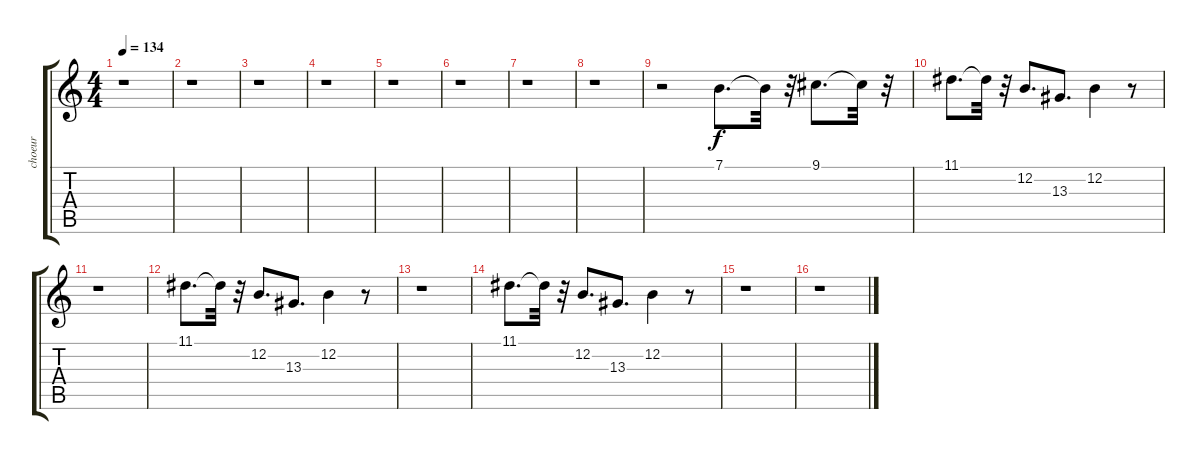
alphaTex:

\track ("choeur" "choeur") {instrument brasssection}
\staff {score tabs}
\tuning (E4 B3 G3 D3 A2 E2) {hide}
\ts (4 4)
\tempo 134
\clef g2
\ks c
r.1{dy mf} |
r.1 |
r.1 |
r.1 |
r.1 |
r.1 |
r.1 |
r.1 |
r.2 7.1.8{d dy f} 7.1{t}.32 r.32 9.1.8{d} 9.1{t}.32 r.32 |
11.1.8{d} 11.1{t}.32 r.32 12.2.8{d} 13.3.8{d} 12.2.4 r.8 |
r.1 |
11.1.8{d} 11.1{t}.32 r.32 12.2.8{d} 13.3.8{d} 12.2.4 r.8 |
r.1 |
11.1.8{d} 11.1{t}.32 r.32 12.2.8{d} 13.3.8{d} 12.2.4 r.8 |
r.1 |
r.1
